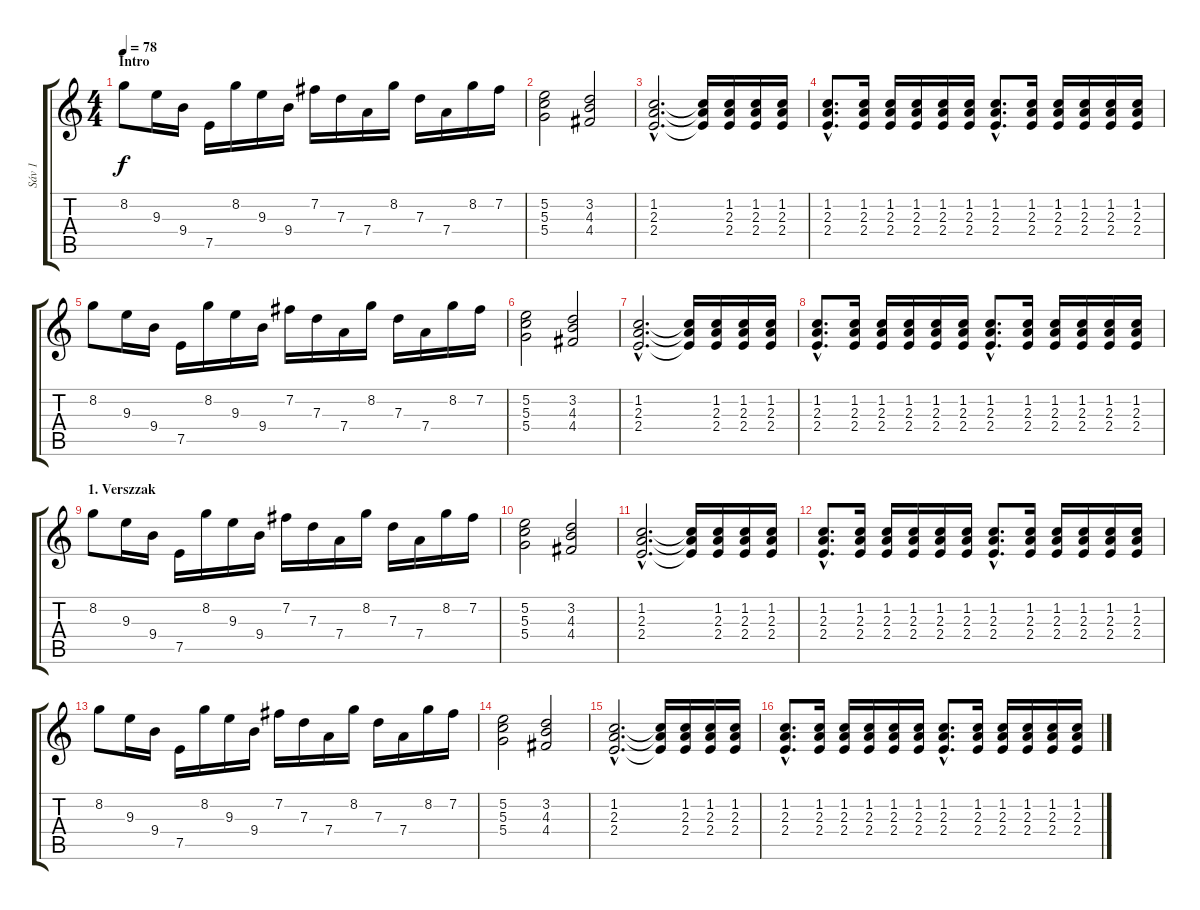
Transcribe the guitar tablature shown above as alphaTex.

\track ("Sáv 1" "Sáv 1") {instrument acousticguitarsteel}
\staff {score tabs}
\tuning (E4 B3 G3 D3 A2 E2) {hide}
\ts (4 4)
\section ("" "Intro")
\tempo 78
\clef g2
\ks c
8.2.8{dy f instrument acousticguitarsteel} 9.3.16 9.4.16 7.5.16 8.2.16 9.3.16 9.4.16 7.2.16 7.3.16 7.4.16 8.2.16 7.3.16 7.4.16 8.2.16 7.2.16 |
(5.2 5.3 5.4).2 (3.2 4.3 4.4).2{volume 6} |
(1.2{hac} 2.3{hac} 2.4{hac}).2{d} (1.2{t} 2.3{t} 2.4{t}).16 (1.2 2.3 2.4).16 (1.2 2.3 2.4).16 (1.2 2.3 2.4).16 |
(1.2{hac} 2.3{hac} 2.4{hac}).8{d} (1.2 2.3 2.4).16 (1.2 2.3 2.4).16 (1.2 2.3 2.4).16 (1.2 2.3 2.4).16 (1.2 2.3 2.4).16 (1.2{hac} 2.3{hac} 2.4{hac}).8{d} (1.2 2.3 2.4).16 (1.2 2.3 2.4).16 (1.2 2.3 2.4).16 (1.2 2.3 2.4).16 (1.2 2.3 2.4).16 |
8.2.8 9.3.16 9.4.16 7.5.16 8.2.16 9.3.16 9.4.16 7.2.16 7.3.16 7.4.16 8.2.16 7.3.16 7.4.16 8.2.16 7.2.16 |
(5.2 5.3 5.4).2 (3.2 4.3 4.4).2{volume 6} |
(1.2{hac} 2.3{hac} 2.4{hac}).2{d} (1.2{t} 2.3{t} 2.4{t}).16 (1.2 2.3 2.4).16 (1.2 2.3 2.4).16 (1.2 2.3 2.4).16 |
(1.2{hac} 2.3{hac} 2.4{hac}).8{d} (1.2 2.3 2.4).16 (1.2 2.3 2.4).16 (1.2 2.3 2.4).16 (1.2 2.3 2.4).16 (1.2 2.3 2.4).16 (1.2{hac} 2.3{hac} 2.4{hac}).8{d} (1.2 2.3 2.4).16 (1.2 2.3 2.4).16 (1.2 2.3 2.4).16 (1.2 2.3 2.4).16 (1.2 2.3 2.4).16 |
\section ("" "1. Verszzak")
8.2.8 9.3.16 9.4.16 7.5.16 8.2.16 9.3.16 9.4.16 7.2.16 7.3.16 7.4.16 8.2.16 7.3.16 7.4.16 8.2.16 7.2.16 |
(5.2 5.3 5.4).2 (3.2 4.3 4.4).2{volume 6} |
(1.2{hac} 2.3{hac} 2.4{hac}).2{d} (1.2{t} 2.3{t} 2.4{t}).16 (1.2 2.3 2.4).16 (1.2 2.3 2.4).16 (1.2 2.3 2.4).16 |
(1.2{hac} 2.3{hac} 2.4{hac}).8{d} (1.2 2.3 2.4).16 (1.2 2.3 2.4).16 (1.2 2.3 2.4).16 (1.2 2.3 2.4).16 (1.2 2.3 2.4).16 (1.2{hac} 2.3{hac} 2.4{hac}).8{d} (1.2 2.3 2.4).16 (1.2 2.3 2.4).16 (1.2 2.3 2.4).16 (1.2 2.3 2.4).16 (1.2 2.3 2.4).16 |
8.2.8 9.3.16 9.4.16 7.5.16 8.2.16 9.3.16 9.4.16 7.2.16 7.3.16 7.4.16 8.2.16 7.3.16 7.4.16 8.2.16 7.2.16 |
(5.2 5.3 5.4).2 (3.2 4.3 4.4).2{volume 6} |
(1.2{hac} 2.3{hac} 2.4{hac}).2{d} (1.2{t} 2.3{t} 2.4{t}).16 (1.2 2.3 2.4).16 (1.2 2.3 2.4).16 (1.2 2.3 2.4).16 |
(1.2{hac} 2.3{hac} 2.4{hac}).8{d} (1.2 2.3 2.4).16 (1.2 2.3 2.4).16 (1.2 2.3 2.4).16 (1.2 2.3 2.4).16 (1.2 2.3 2.4).16 (1.2{hac} 2.3{hac} 2.4{hac}).8{d} (1.2 2.3 2.4).16 (1.2 2.3 2.4).16 (1.2 2.3 2.4).16 (1.2 2.3 2.4).16 (1.2 2.3 2.4).16
